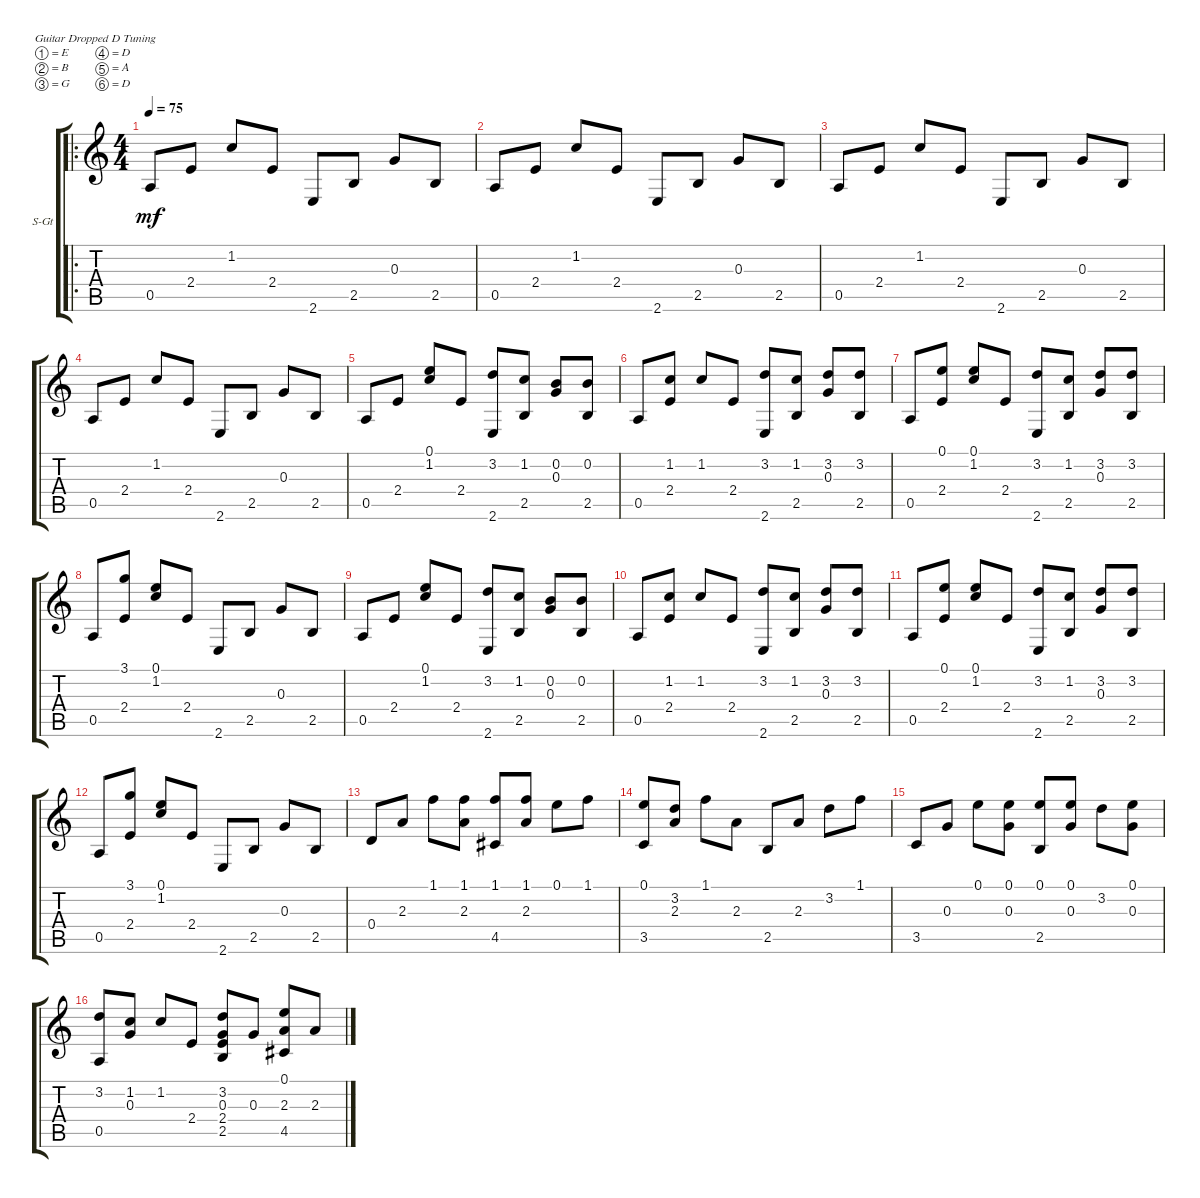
\defaultSystemsLayout 4
\bracketExtendMode groupsimilarinstruments
\firstSystemTrackNameOrientation horizontal
\otherSystemsTrackNameOrientation horizontal
\track ("Steel Guitar" "S-Gt") {instrument acousticguitarnylon}
\staff {score tabs}
\tuning (E4 B3 G3 D3 A2 D2)
\ro
\ts (4 4)
\tempo 75
\clef g2
\ks c
0.5.8{dy mf instrument acousticguitarnylon} 2.4.8 1.2.8 2.4.8 2.6.8 2.5.8 0.3.8 2.5.8 |
0.5.8 2.4.8 1.2.8 2.4.8 2.6.8 2.5.8 0.3.8 2.5.8 |
0.5.8 2.4.8 1.2.8 2.4.8 2.6.8 2.5.8 0.3.8 2.5.8 |
0.5.8 2.4.8 1.2.8 2.4.8 2.6.8 2.5.8 0.3.8 2.5.8 |
0.5.8 2.4.8 (1.2 0.1).8 2.4.8 (2.6 3.2).8 (2.5 1.2).8 (0.3 0.2).8 (2.5 0.2).8 |
0.5.8 (2.4 1.2).8 1.2.8 2.4.8 (2.6 3.2).8 (2.5 1.2).8 (0.3 3.2).8 (2.5 3.2).8 |
0.5.8 (2.4 0.1).8 (1.2 0.1).8 2.4.8 (2.6 3.2).8 (2.5 1.2).8 (0.3 3.2).8 (2.5 3.2).8 |
0.5.8 (2.4 3.1).8 (1.2 0.1).8 2.4.8 2.6.8 2.5.8 0.3.8 2.5.8 |
0.5.8 2.4.8 (1.2 0.1).8 2.4.8 (2.6 3.2).8 (2.5 1.2).8 (0.3 0.2).8 (2.5 0.2).8 |
0.5.8 (2.4 1.2).8 1.2.8 2.4.8 (2.6 3.2).8 (2.5 1.2).8 (0.3 3.2).8 (2.5 3.2).8 |
0.5.8 (2.4 0.1).8 (1.2 0.1).8 2.4.8 (2.6 3.2).8 (2.5 1.2).8 (0.3 3.2).8 (2.5 3.2).8 |
0.5.8 (2.4 3.1).8 (1.2 0.1).8 2.4.8 2.6.8 2.5.8 0.3.8 2.5.8 |
0.4.8 2.3.8 1.1.8 (2.3 1.1).8 (4.5 1.1).8 (2.3 1.1).8 0.1.8 1.1.8 |
(3.5 0.1).8 (2.3 3.2).8 1.1.8 2.3.8 2.5.8 2.3.8 3.2.8 1.1.8 |
3.5.8 0.3.8 0.1.8 (0.3 0.1).8 (2.5 0.1).8 (0.3 0.1).8 3.2.8 (0.3 0.1).8 |
(0.5 3.2).8 (0.3 1.2).8 1.2.8 2.4.8 (2.5 2.4 3.2 0.3).8 0.3.8 (4.5 2.3 0.1).8 2.3.8
